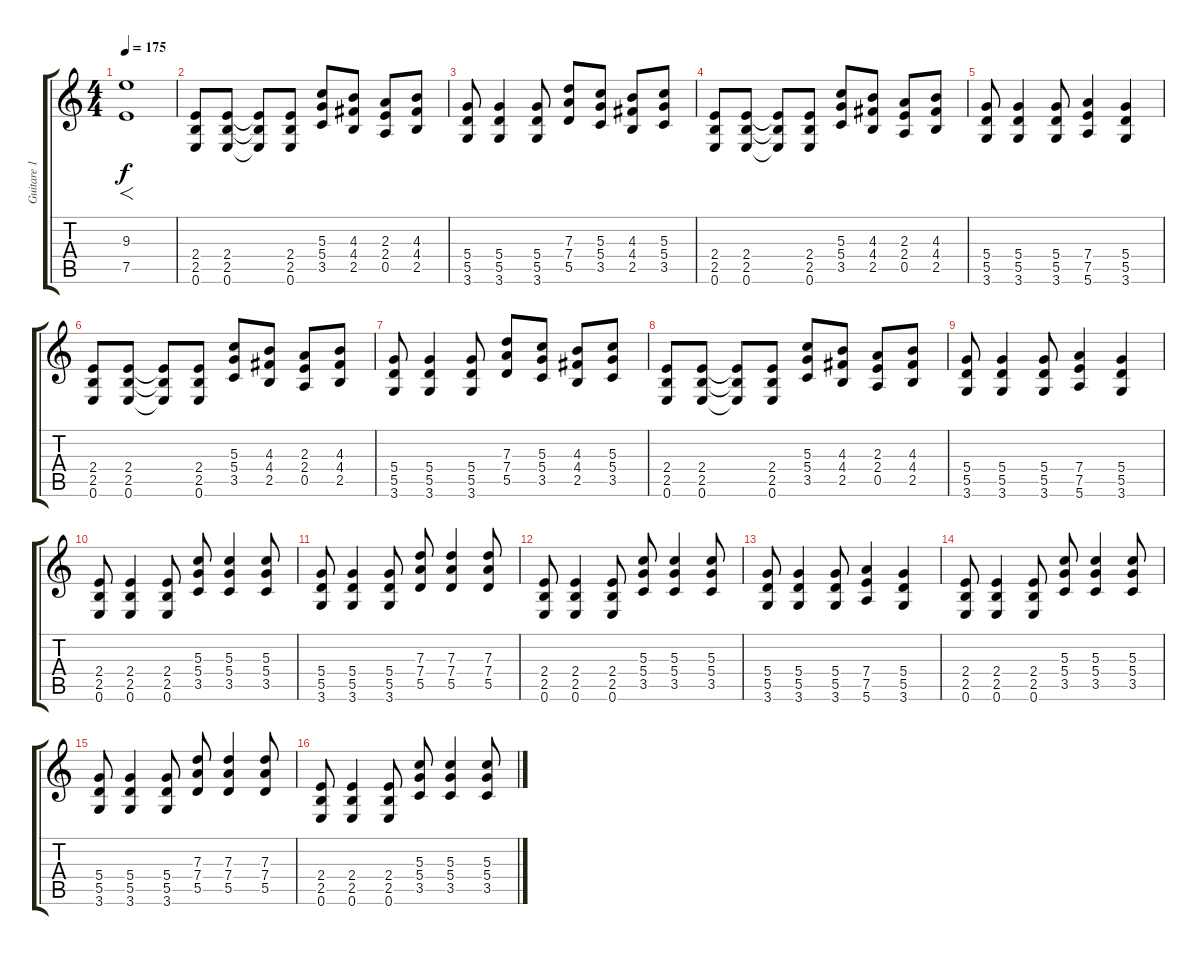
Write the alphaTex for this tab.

\track ("Guitare 1" "Guitare 1") {instrument distortionguitar}
\staff {score tabs}
\tuning (E4 B3 G3 D3 A2 E2) {hide}
\ts (4 4)
\tempo 175
\clef g2
\ks c
(9.3 7.5).1{f dy f instrument distortionguitar} |
(2.4 2.5 0.6).8 (2.4 2.5 0.6).8 (2.4{t} 2.5{t} 0.6{t}).8 (2.4 2.5 0.6).8 (5.3 5.4 3.5).8 (4.3 4.4 2.5).8 (2.3 2.4 0.5).8 (4.3 4.4 2.5).8 |
(5.4 5.5 3.6).8 (5.4 5.5 3.6).4 (5.4 5.5 3.6).8 (7.3 7.4 5.5).8 (5.3 5.4 3.5).8 (4.3 4.4 2.5).8 (5.3 5.4 3.5).8 |
(2.4 2.5 0.6).8 (2.4 2.5 0.6).8 (2.4{t} 2.5{t} 0.6{t}).8 (2.4 2.5 0.6).8 (5.3 5.4 3.5).8 (4.3 4.4 2.5).8 (2.3 2.4 0.5).8 (4.3 4.4 2.5).8 |
(5.4 5.5 3.6).8 (5.4 5.5 3.6).4 (5.4 5.5 3.6).8 (7.4 7.5 5.6).4 (5.4 5.5 3.6).4 |
(2.4 2.5 0.6).8 (2.4 2.5 0.6).8 (2.4{t} 2.5{t} 0.6{t}).8 (2.4 2.5 0.6).8 (5.3 5.4 3.5).8 (4.3 4.4 2.5).8 (2.3 2.4 0.5).8 (4.3 4.4 2.5).8 |
(5.4 5.5 3.6).8 (5.4 5.5 3.6).4 (5.4 5.5 3.6).8 (7.3 7.4 5.5).8 (5.3 5.4 3.5).8 (4.3 4.4 2.5).8 (5.3 5.4 3.5).8 |
(2.4 2.5 0.6).8 (2.4 2.5 0.6).8 (2.4{t} 2.5{t} 0.6{t}).8 (2.4 2.5 0.6).8 (5.3 5.4 3.5).8 (4.3 4.4 2.5).8 (2.3 2.4 0.5).8 (4.3 4.4 2.5).8 |
(5.4 5.5 3.6).8 (5.4 5.5 3.6).4 (5.4 5.5 3.6).8 (7.4 7.5 5.6).4 (5.4 5.5 3.6).4 |
(2.4 2.5 0.6).8 (2.4 2.5 0.6).4 (2.4 2.5 0.6).8 (5.3 5.4 3.5).8 (5.3 5.4 3.5).4 (5.3 5.4 3.5).8 |
(5.4 5.5 3.6).8 (5.4 5.5 3.6).4 (5.4 5.5 3.6).8 (7.3 7.4 5.5).8 (7.3 7.4 5.5).4 (7.3 7.4 5.5).8 |
(2.4 2.5 0.6).8 (2.4 2.5 0.6).4 (2.4 2.5 0.6).8 (5.3 5.4 3.5).8 (5.3 5.4 3.5).4 (5.3 5.4 3.5).8 |
(5.4 5.5 3.6).8 (5.4 5.5 3.6).4 (5.4 5.5 3.6).8 (7.4 7.5 5.6).4 (5.4 5.5 3.6).4 |
(2.4 2.5 0.6).8 (2.4 2.5 0.6).4 (2.4 2.5 0.6).8 (5.3 5.4 3.5).8 (5.3 5.4 3.5).4 (5.3 5.4 3.5).8 |
(5.4 5.5 3.6).8 (5.4 5.5 3.6).4 (5.4 5.5 3.6).8 (7.3 7.4 5.5).8 (7.3 7.4 5.5).4 (7.3 7.4 5.5).8 |
(2.4 2.5 0.6).8 (2.4 2.5 0.6).4 (2.4 2.5 0.6).8 (5.3 5.4 3.5).8 (5.3 5.4 3.5).4 (5.3 5.4 3.5).8
